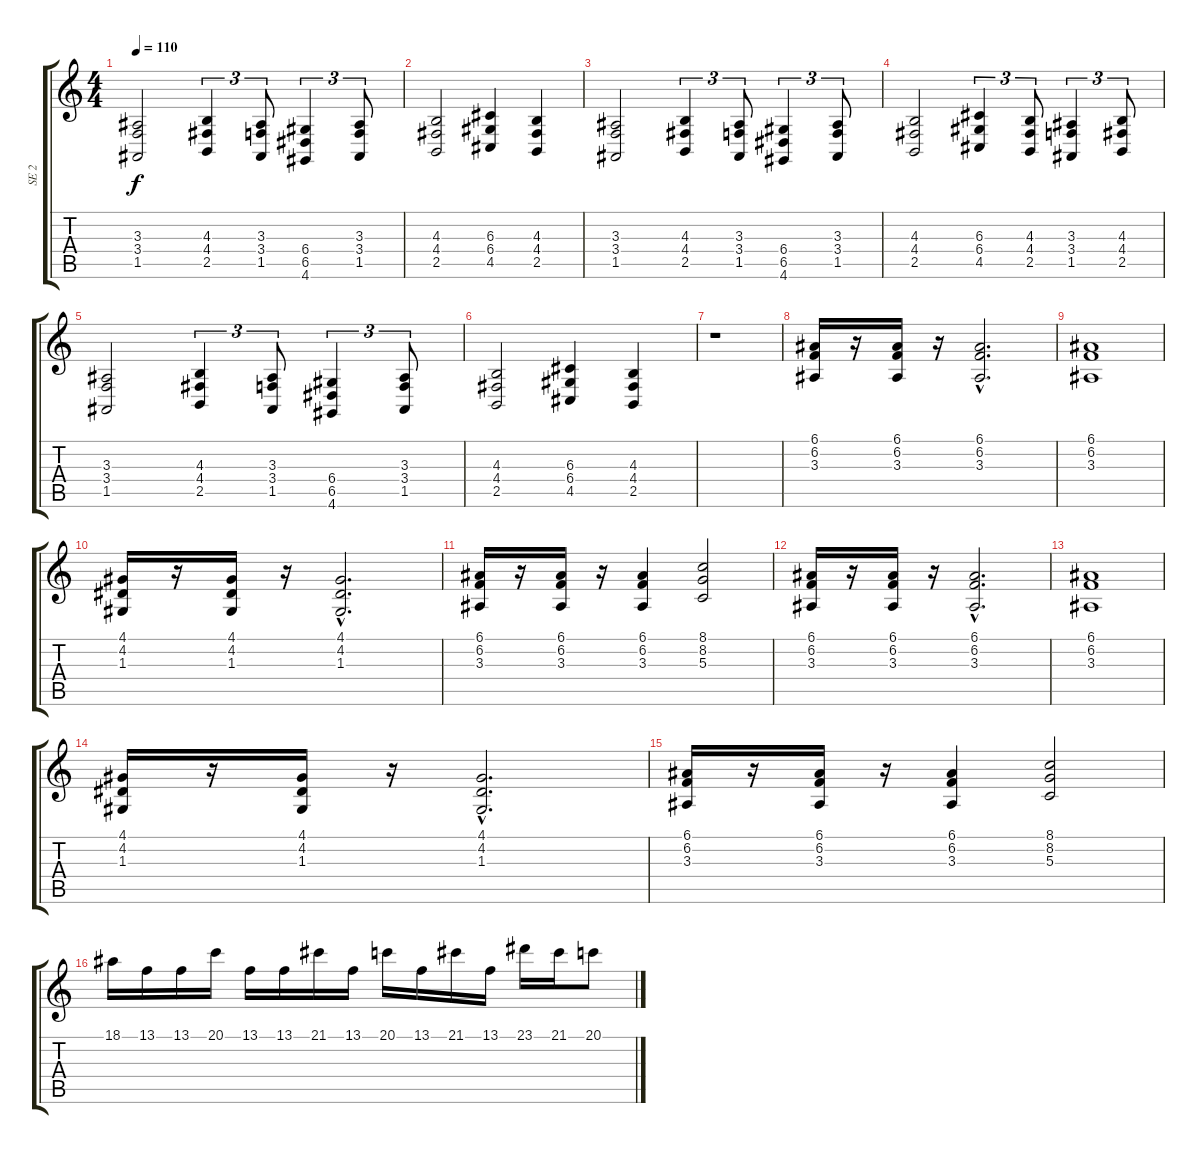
\track ("SE 2" "SE 2") {instrument stringensemble1}
\staff {score tabs}
\tuning (E4 B3 G3 D3 A2 E2) {hide}
\ts (4 4)
\tempo 110
\clef g2
\ks c
(3.3 3.4 1.5).2{dy f} (4.3 4.4 2.5).4{tu (3 2)} (3.3 3.4 1.5).8{tu (3 2)} (6.4 6.5 4.6).4{tu (3 2)} (3.3 3.4 1.5).8{tu (3 2)} |
(4.3 4.4 2.5).2 (6.3 6.4 4.5).4 (4.3 4.4 2.5).4 |
(3.3 3.4 1.5).2 (4.3 4.4 2.5).4{tu (3 2)} (3.3 3.4 1.5).8{tu (3 2)} (6.4 6.5 4.6).4{tu (3 2)} (3.3 3.4 1.5).8{tu (3 2)} |
(4.3 4.4 2.5).2 (6.3 6.4 4.5).4{tu (3 2)} (4.3 4.4 2.5).8{tu (3 2)} (3.3 3.4 1.5).4{tu (3 2)} (4.3 4.4 2.5).8{tu (3 2)} |
(3.3 3.4 1.5).2 (4.3 4.4 2.5).4{tu (3 2)} (3.3 3.4 1.5).8{tu (3 2)} (6.4 6.5 4.6).4{tu (3 2)} (3.3 3.4 1.5).8{tu (3 2)} |
(4.3 4.4 2.5).2 (6.3 6.4 4.5).4 (4.3 4.4 2.5).4 |
\section ("" "")
r.1 |
(6.1 6.2 3.3).16{volume 12 instrument tuba} r.16 (6.1 6.2 3.3).16 r.16 (6.1{hac} 6.2{hac} 3.3{hac}).2{d} |
(6.1 6.2 3.3).1 |
(4.1 4.2 1.3).16 r.16 (4.1 4.2 1.3).16 r.16 (4.1{hac} 4.2{hac} 1.3{hac}).2{d} |
(6.1 6.2 3.3).16 r.16 (6.1 6.2 3.3).16 r.16 (6.1 6.2 3.3).4 (8.1 8.2 5.3).2 |
(6.1 6.2 3.3).16{volume 12 instrument tuba} r.16 (6.1 6.2 3.3).16 r.16 (6.1{hac} 6.2{hac} 3.3{hac}).2{d} |
(6.1 6.2 3.3).1 |
(4.1 4.2 1.3).16 r.16 (4.1 4.2 1.3).16 r.16 (4.1{hac} 4.2{hac} 1.3{hac}).2{d} |
(6.1 6.2 3.3).16 r.16 (6.1 6.2 3.3).16 r.16 (6.1 6.2 3.3).4 (8.1 8.2 5.3).2 |
\section ("" "")
18.1.16{volume 12 instrument stringensemble1} 13.1.16 13.1.16 20.1.16 13.1.16 13.1.16 21.1.16 13.1.16 20.1.16 13.1.16 21.1.16 13.1.16 23.1.16 21.1.16 20.1.8
